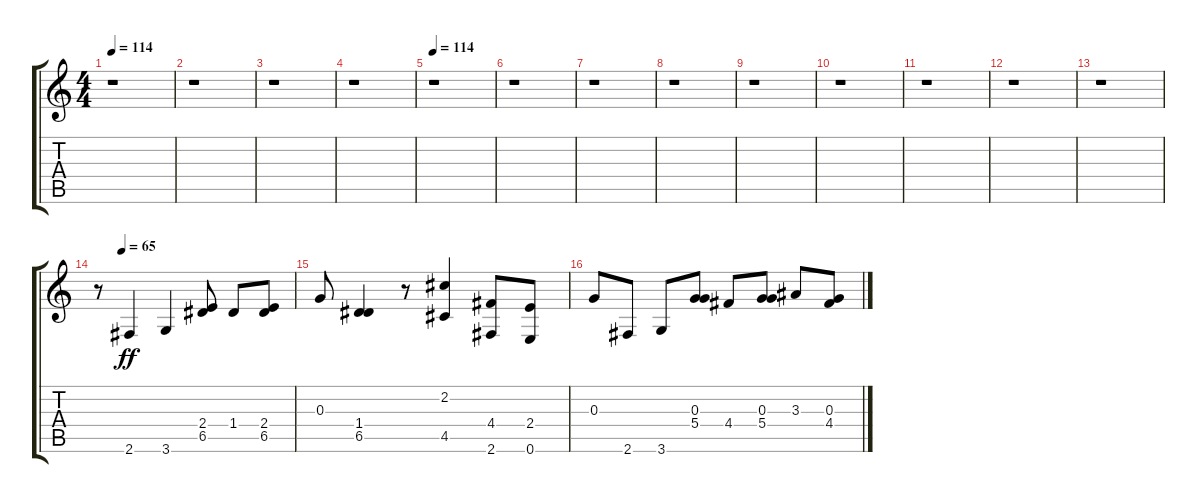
\track "" {instrument distortionguitar}
\staff {score tabs}
\tuning (E4 B3 G3 D3 A2 E2) {hide}
\ts (4 4)
\tempo 114
\clef g2
\ks c
r.1{dy ff} |
r.1 |
r.1 |
r.1 |
\tempo 114
r.1 |
r.1 |
r.1 |
r.1 |
r.1 |
r.1 |
r.1 |
r.1 |
r.1 |
\tempo (65 0.125)
r.8 2.6.4 3.6.4 (2.4 6.5).8 1.4.8 (2.4 6.5).8 |
0.3.8 (1.4 6.5).4 r.8 (2.2 4.5).4 (4.4 2.6).8 (2.4 0.6).8 |
0.3.8 2.6.8 3.6.8 (0.3 5.4).8 4.4.8 (0.3 5.4).8 3.3.8 (0.3 4.4).8
